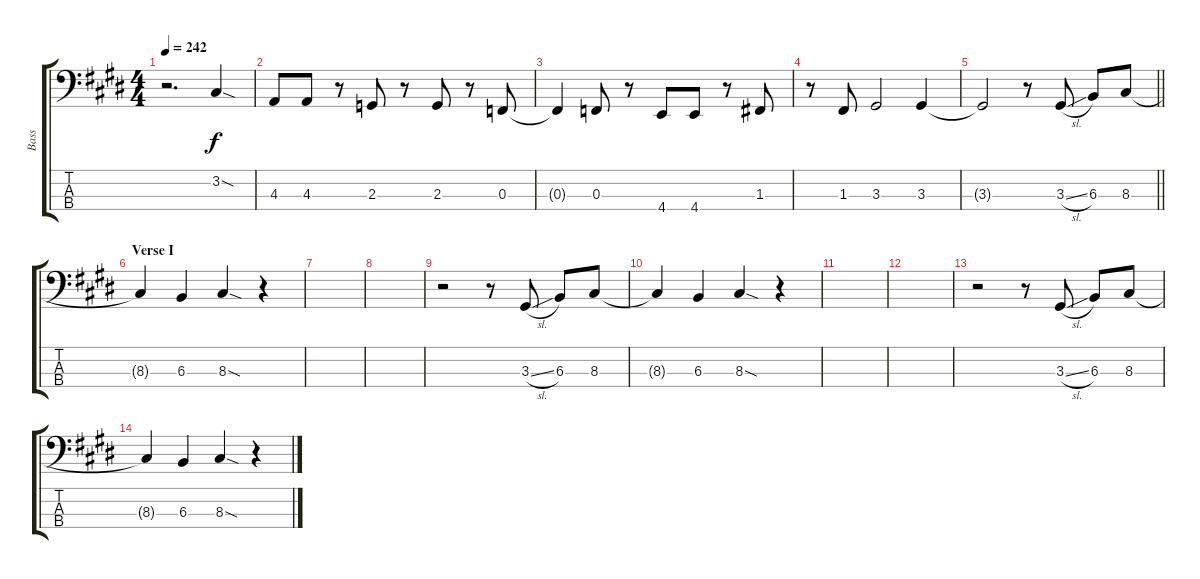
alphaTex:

\track ("Bass" "Bass") {instrument electricbassfinger}
\staff {score tabs}
\tuning (Eb2 Bb1 F1 C1) {hide}
\ts (4 4)
\tempo 242
\clef f4
\ks e
r.2{d dy f} 3.2{sod}.4 |
4.3.8 4.3.8 r.8 2.3.8 r.8 2.3.8 r.8 0.3.8 |
0.3{t}.4 0.3.8 r.8 4.4.8 4.4.8 r.8 1.3.8 |
r.8 1.3.8 3.3.2 3.3.4 |
\barLineRight lightlight
3.3{t}.2 r.8 3.3{sl}.8 6.3.8 8.3.8 |
\section ("" "Verse I")
8.3{t}.4 6.3.4 8.3{sod}.4 r.4 |
|
|
r.2 r.8 3.3{sl}.8 6.3.8 8.3.8 |
8.3{t}.4 6.3.4 8.3{sod}.4 r.4 |
|
|
r.2 r.8 3.3{sl}.8 6.3.8 8.3.8 |
8.3{t}.4 6.3.4 8.3{sod}.4 r.4
